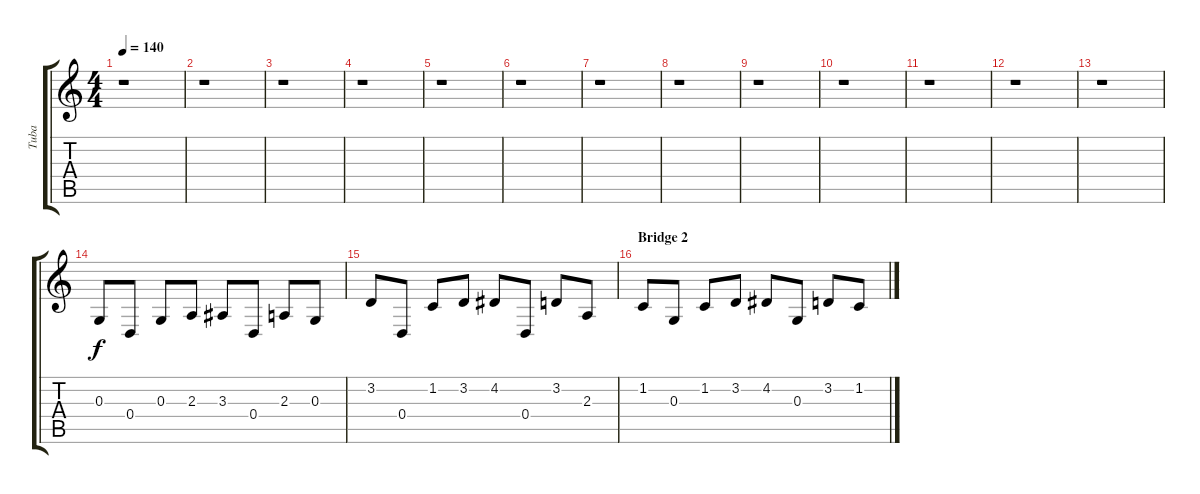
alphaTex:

\track ("Tuba" "Tuba") {instrument tuba}
\staff {score tabs}
\tuning (E4 B3 G3 D3 A2 E2) {hide}
\ts (4 4)
\tempo 140
\clef g2
\ks c
r.1{dy f} |
r.1 |
r.1 |
r.1 |
r.1 |
r.1 |
r.1 |
r.1 |
r.1 |
r.1 |
r.1 |
r.1 |
r.1 |
0.3.8 0.4.8 0.3.8 2.3.8 3.3.8 0.4.8 2.3.8 0.3.8 |
3.2.8 0.4.8 1.2.8 3.2.8 4.2.8 0.4.8 3.2.8 2.3.8 |
\section ("" "Bridge 2")
1.2.8 0.3.8 1.2.8 3.2.8 4.2.8 0.3.8 3.2.8 1.2.8
